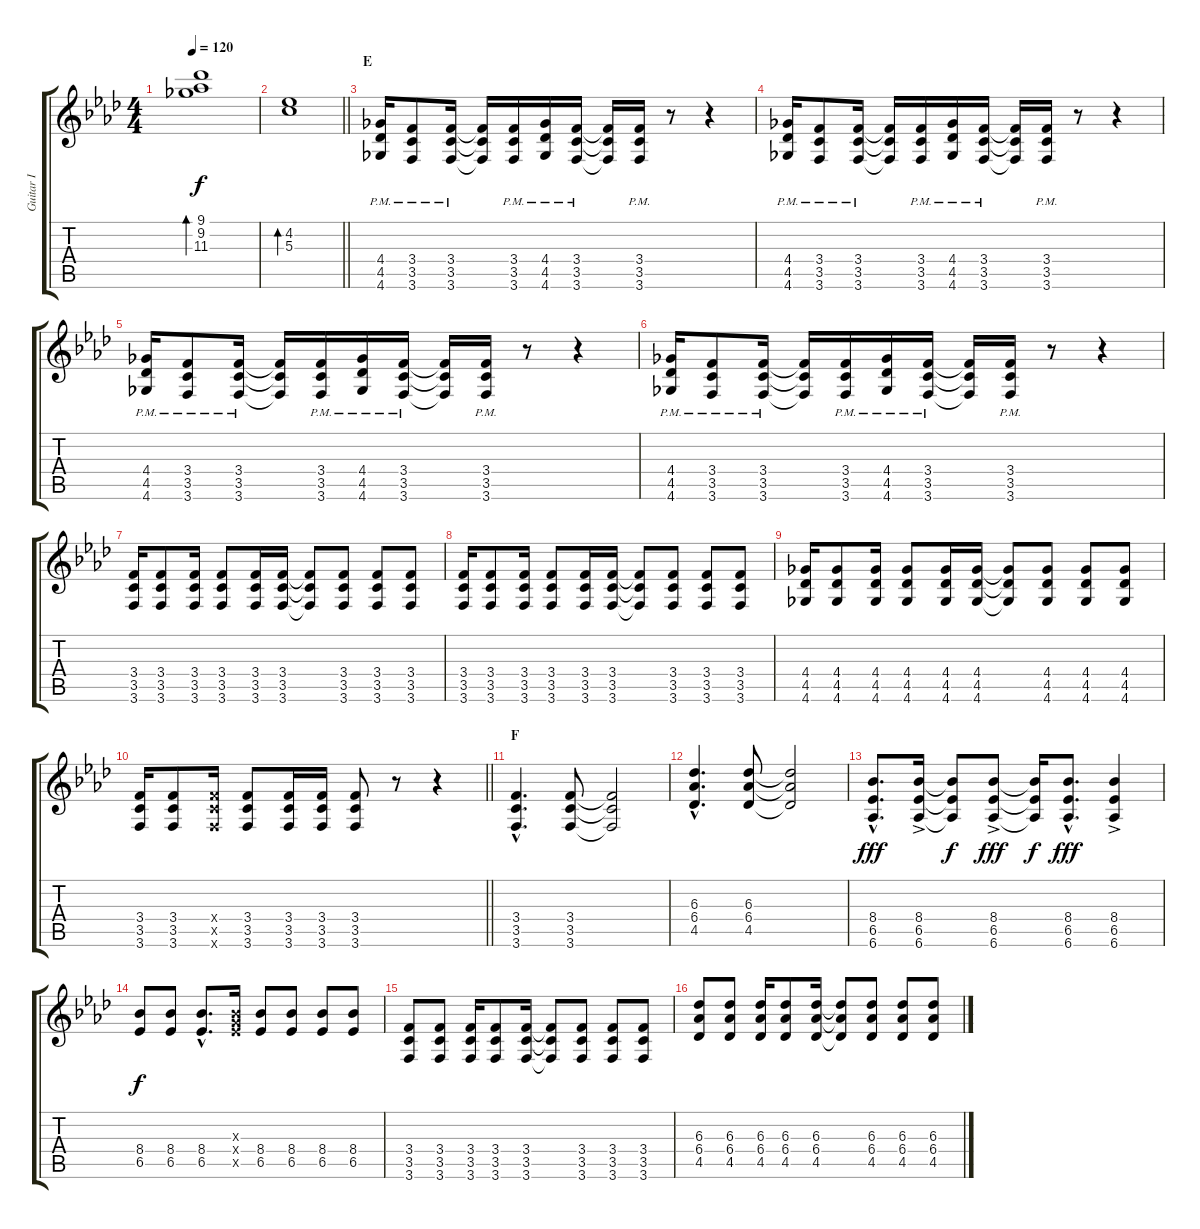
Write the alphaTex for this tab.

\track ("Guitar I" "Guitar I") {instrument overdrivenguitar}
\staff {score tabs}
\tuning (E4 B3 G3 D3 A2 D2) {hide}
\ts (4 4)
\tempo 120
\clef g2
\ks fminor
(9.1 9.2 11.3).1{bd 240 dy f} |
\barLineRight lightlight
(4.2 5.3).1{bd 240} |
\section ("" "E")
(4.4{pm} 4.5{pm} 4.6{pm}).16{instrument distortionguitar} (3.4{pm} 3.5{pm} 3.6{pm}).8 (3.4{pm} 3.5{pm} 3.6{pm}).16 (3.4{t} 3.5{t} 3.6{t}).16 (3.4{pm} 3.5{pm} 3.6{pm}).16 (4.4{pm} 4.5{pm} 4.6{pm}).16 (3.4{pm} 3.5{pm} 3.6{pm}).16 (3.4{t} 3.5{t} 3.6{t}).16 (3.4{pm} 3.5{pm} 3.6{pm}).16 r.8 r.4 |
(4.4{pm} 4.5{pm} 4.6{pm}).16 (3.4{pm} 3.5{pm} 3.6{pm}).8 (3.4{pm} 3.5{pm} 3.6{pm}).16 (3.4{t} 3.5{t} 3.6{t}).16 (3.4{pm} 3.5{pm} 3.6{pm}).16 (4.4{pm} 4.5{pm} 4.6{pm}).16 (3.4{pm} 3.5{pm} 3.6{pm}).16 (3.4{t} 3.5{t} 3.6{t}).16 (3.4{pm} 3.5{pm} 3.6{pm}).16 r.8 r.4 |
(4.4{pm} 4.5{pm} 4.6{pm}).16 (3.4{pm} 3.5{pm} 3.6{pm}).8 (3.4{pm} 3.5{pm} 3.6{pm}).16 (3.4{t} 3.5{t} 3.6{t}).16 (3.4{pm} 3.5{pm} 3.6{pm}).16 (4.4{pm} 4.5{pm} 4.6{pm}).16 (3.4{pm} 3.5{pm} 3.6{pm}).16 (3.4{t} 3.5{t} 3.6{t}).16 (3.4{pm} 3.5{pm} 3.6{pm}).16 r.8 r.4 |
(4.4{pm} 4.5{pm} 4.6{pm}).16 (3.4{pm} 3.5{pm} 3.6{pm}).8 (3.4{pm} 3.5{pm} 3.6{pm}).16 (3.4{t} 3.5{t} 3.6{t}).16 (3.4{pm} 3.5{pm} 3.6{pm}).16 (4.4{pm} 4.5{pm} 4.6{pm}).16 (3.4{pm} 3.5{pm} 3.6{pm}).16 (3.4{t} 3.5{t} 3.6{t}).16 (3.4{pm} 3.5{pm} 3.6{pm}).16 r.8 r.4 |
(3.4 3.5 3.6).16{instrument distortionguitar} (3.4 3.5 3.6).8 (3.4 3.5 3.6).16 (3.4 3.5 3.6).8 (3.4 3.5 3.6).16 (3.4 3.5 3.6).16 (3.4{t} 3.5{t} 3.6{t}).8 (3.4 3.5 3.6).8 (3.4 3.5 3.6).8 (3.4 3.5 3.6).8 |
(3.4 3.5 3.6).16 (3.4 3.5 3.6).8 (3.4 3.5 3.6).16 (3.4 3.5 3.6).8 (3.4 3.5 3.6).16 (3.4 3.5 3.6).16 (3.4{t} 3.5{t} 3.6{t}).8 (3.4 3.5 3.6).8 (3.4 3.5 3.6).8 (3.4 3.5 3.6).8 |
(4.4 4.5 4.6).16 (4.4 4.5 4.6).8 (4.4 4.5 4.6).16 (4.4 4.5 4.6).8 (4.4 4.5 4.6).16 (4.4 4.5 4.6).16 (4.4{t} 4.5{t} 4.6{t}).8 (4.4 4.5 4.6).8 (4.4 4.5 4.6).8 (4.4 4.5 4.6).8 |
\barLineRight lightlight
(3.4 3.5 3.6).16 (3.4 3.5 3.6).8 (3.4{x} 3.5{x} 3.6{x}).16 (3.4 3.5 3.6).8 (3.4 3.5 3.6).16 (3.4 3.5 3.6).16 (3.4 3.5 3.6).8 r.8 r.4 |
\section ("" "F")
(3.4{hac} 3.5{hac} 3.6{hac}).4{d} (3.4 3.5 3.6).8 (3.4{t} 3.5{t} 3.6{t}).2 |
(6.3{hac} 6.4{hac} 4.5{hac}).4{d} (6.3 6.4 4.5).8 (6.3{t} 6.4{t} 4.5{t}).2 |
(8.4{hac} 6.5{hac} 6.6{hac}).8{d dy fff} (8.4{ac} 6.5{ac} 6.6{ac}).16 (8.4{t} 6.5{t} 6.6{t}).8{dy f} (8.4{ac} 6.5{ac} 6.6{ac}).8{dy fff} (8.4{t} 6.5{t} 6.6{t}).16{dy f} (8.4{hac} 6.5{hac} 6.6{hac}).8{d dy fff} (8.4{ac} 6.5{ac} 6.6{ac}).4 |
(8.4 6.5).8{dy f} (8.4 6.5).8 (8.4{hac} 6.5{hac}).8{d} (0.3{x} 8.4{x} 6.5{x}).16 (8.4 6.5).8 (8.4 6.5).8 (8.4 6.5).8 (8.4 6.5).8 |
(3.4 3.5 3.6).8 (3.4 3.5 3.6).8 (3.4 3.5 3.6).16 (3.4 3.5 3.6).8 (3.4 3.5 3.6).16 (3.4{t} 3.5{t} 3.6{t}).8 (3.4 3.5 3.6).8 (3.4 3.5 3.6).8 (3.4 3.5 3.6).8 |
(6.3 6.4 4.5).8 (6.3 6.4 4.5).8 (6.3 6.4 4.5).16 (6.3 6.4 4.5).8 (6.3 6.4 4.5).16 (6.3{t} 6.4{t} 4.5{t}).8 (6.3 6.4 4.5).8 (6.3 6.4 4.5).8 (6.3 6.4 4.5).8
